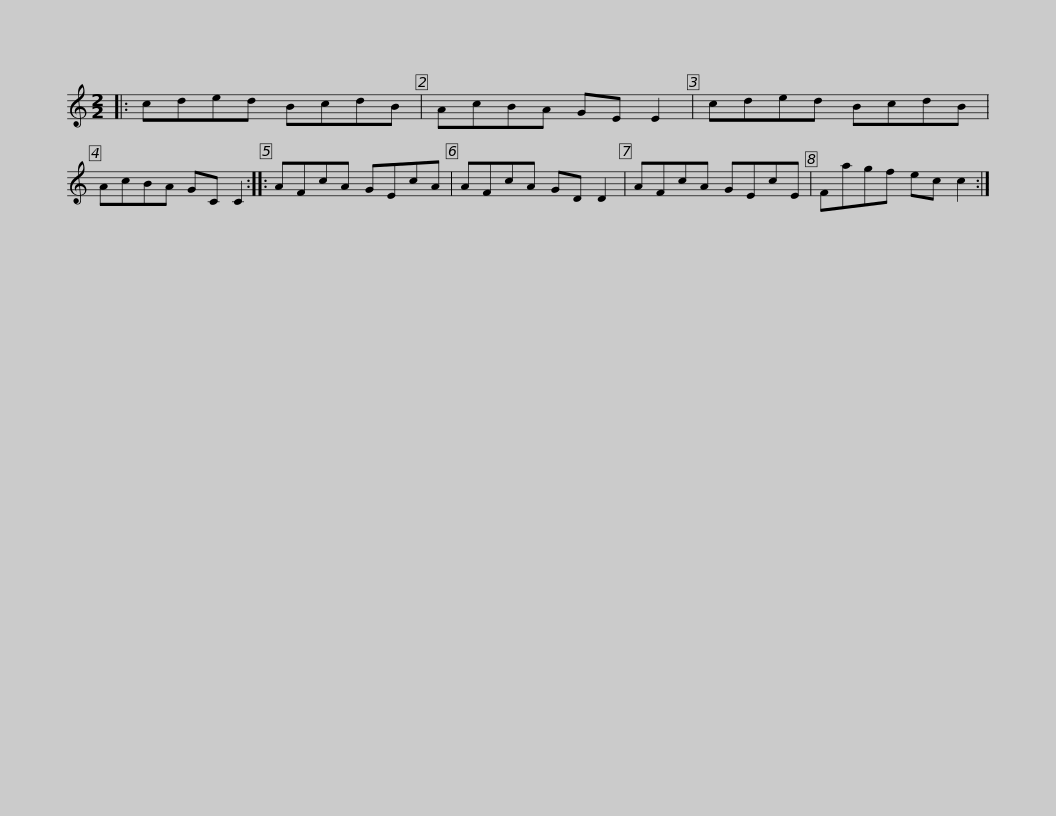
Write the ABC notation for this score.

X:1
L:1/8
M:2/2
I:linebreak $
K:C
V:1 treble
V:1
|: cded BcdB | AcBA GE E2 | cded BcdB | AcBA GC C2 :: AFcA GEcA |$ %5
 AFcA GD D2 | AFcA GEcE | Fagf ec c2 :| %8
